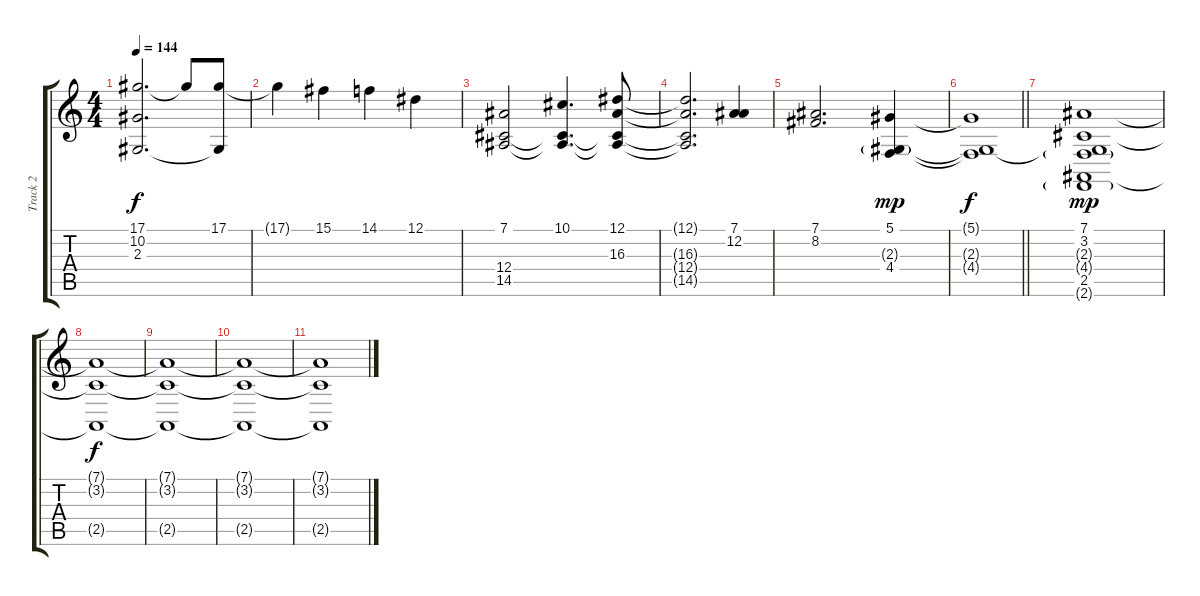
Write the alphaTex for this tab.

\track ("Track 2" "Track 2") {instrument tremolostrings}
\staff {score tabs}
\tuning (Eb4 Bb3 Gb3 Db3 Ab2 Eb2) {hide}
\ts (4 4)
\tempo 144
\clef g2
\ks c
(17.1{t} 10.2 2.3).2{d dy f} 17.1{t}.8 (17.1 2.3{t}).8 |
17.1{t}.4 15.1.4 14.1.4 12.1.4 |
(7.1 12.4 14.5).2 (10.1 12.4{t} 14.5{t}).4{d} (12.1 16.3 12.4{t} 14.5{t}).8 |
(12.1{t} 16.3{t} 12.4{t} 14.5{t}).2{d} (7.1 12.2).4 |
(7.1 8.2).2{d} (5.1 2.3{g} 4.4).4{dy mp} |
\barLineRight lightlight
(5.1{t} 2.3{t} 4.4{t}).1{dy f} |
(7.1 3.2 2.3{t} 4.4{g} 2.5 2.6{g}).1{dy mp volume 11} |
(7.1{t} 3.2{t} 2.5{t}).1{dy f} |
(7.1{t} 3.2{t} 2.5{t}).1 |
(7.1{t} 3.2{t} 2.5{t}).1 |
(7.1{t} 3.2{t} 2.5{t}).1
